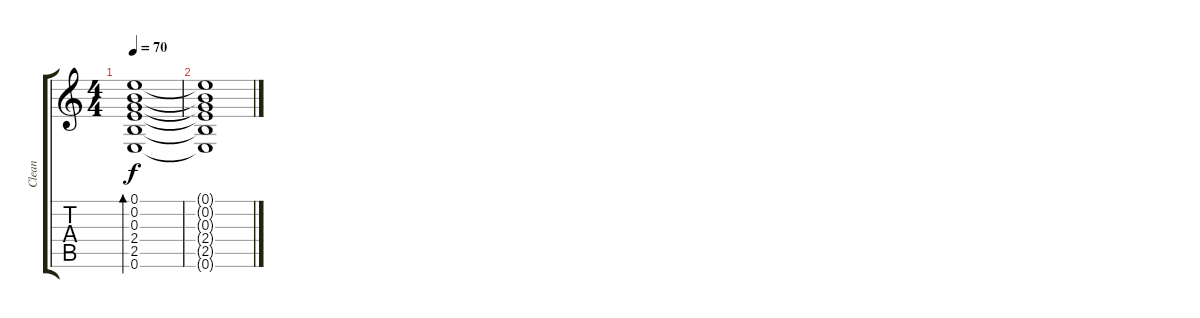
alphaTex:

\track ("Clean" "Clean") {instrument electricguitarclean}
\staff {score tabs}
\tuning (E4 B3 G3 D3 A2 E2) {hide}
\ts (4 4)
\tempo 70
\clef g2
\ks c
(0.1 0.2 0.3 2.4 2.5 0.6).1{bd 480 dy f} |
(0.1{t} 0.2{t} 0.3{t} 2.4{t} 2.5{t} 0.6{t}).1
